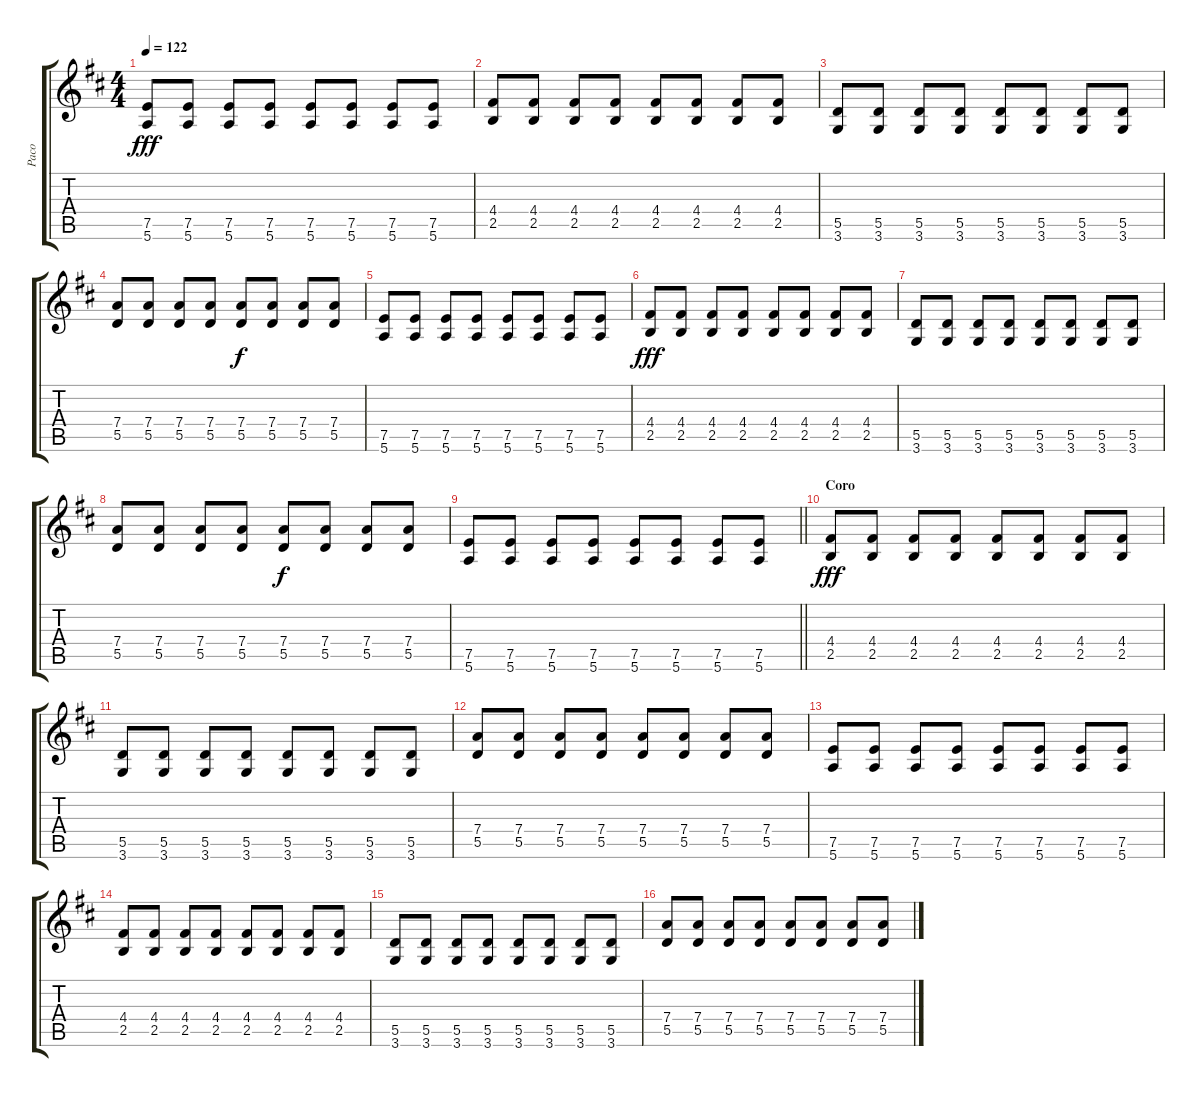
\track ("Paco" "Paco") {instrument distortionguitar}
\staff {score tabs}
\tuning (E4 B3 G3 D3 A2 E2) {hide}
\ts (4 4)
\tempo 122
\clef g2
\ks d
(7.5 5.6).8{dy fff} (7.5 5.6).8 (7.5 5.6).8 (7.5 5.6).8 (7.5 5.6).8 (7.5 5.6).8 (7.5 5.6).8 (7.5 5.6).8 |
(4.4 2.5).8 (4.4 2.5).8 (4.4 2.5).8 (4.4 2.5).8 (4.4 2.5).8 (4.4 2.5).8 (4.4 2.5).8 (4.4 2.5).8 |
(5.5 3.6).8 (5.5 3.6).8 (5.5 3.6).8 (5.5 3.6).8 (5.5 3.6).8 (5.5 3.6).8 (5.5 3.6).8 (5.5 3.6).8 |
(7.4 5.5).8{volume 12} (7.4 5.5).8 (7.4 5.5).8 (7.4 5.5).8 (7.4 5.5).8{dy f} (7.4 5.5).8 (7.4 5.5).8 (7.4 5.5).8 |
(7.5 5.6).8 (7.5 5.6).8 (7.5 5.6).8 (7.5 5.6).8 (7.5 5.6).8 (7.5 5.6).8 (7.5 5.6).8 (7.5 5.6).8 |
(4.4 2.5).8{dy fff} (4.4 2.5).8 (4.4 2.5).8 (4.4 2.5).8 (4.4 2.5).8 (4.4 2.5).8 (4.4 2.5).8 (4.4 2.5).8 |
(5.5 3.6).8 (5.5 3.6).8 (5.5 3.6).8 (5.5 3.6).8 (5.5 3.6).8 (5.5 3.6).8 (5.5 3.6).8 (5.5 3.6).8 |
(7.4 5.5).8{volume 12} (7.4 5.5).8 (7.4 5.5).8 (7.4 5.5).8 (7.4 5.5).8{dy f} (7.4 5.5).8 (7.4 5.5).8 (7.4 5.5).8 |
\barLineRight lightlight
(7.5 5.6).8 (7.5 5.6).8 (7.5 5.6).8 (7.5 5.6).8 (7.5 5.6).8 (7.5 5.6).8 (7.5 5.6).8 (7.5 5.6).8 |
\section ("" "Coro")
(4.4 2.5).8{dy fff} (4.4 2.5).8 (4.4 2.5).8 (4.4 2.5).8 (4.4 2.5).8 (4.4 2.5).8 (4.4 2.5).8 (4.4 2.5).8 |
(5.5 3.6).8 (5.5 3.6).8 (5.5 3.6).8 (5.5 3.6).8 (5.5 3.6).8 (5.5 3.6).8 (5.5 3.6).8 (5.5 3.6).8 |
(7.4 5.5).8 (7.4 5.5).8 (7.4 5.5).8 (7.4 5.5).8 (7.4 5.5).8 (7.4 5.5).8 (7.4 5.5).8 (7.4 5.5).8 |
(7.5 5.6).8 (7.5 5.6).8 (7.5 5.6).8 (7.5 5.6).8 (7.5 5.6).8 (7.5 5.6).8 (7.5 5.6).8 (7.5 5.6).8 |
(4.4 2.5).8 (4.4 2.5).8 (4.4 2.5).8 (4.4 2.5).8 (4.4 2.5).8 (4.4 2.5).8 (4.4 2.5).8 (4.4 2.5).8 |
(5.5 3.6).8 (5.5 3.6).8 (5.5 3.6).8 (5.5 3.6).8 (5.5 3.6).8 (5.5 3.6).8 (5.5 3.6).8 (5.5 3.6).8 |
(7.4 5.5).8 (7.4 5.5).8 (7.4 5.5).8 (7.4 5.5).8 (7.4 5.5).8 (7.4 5.5).8 (7.4 5.5).8 (7.4 5.5).8
